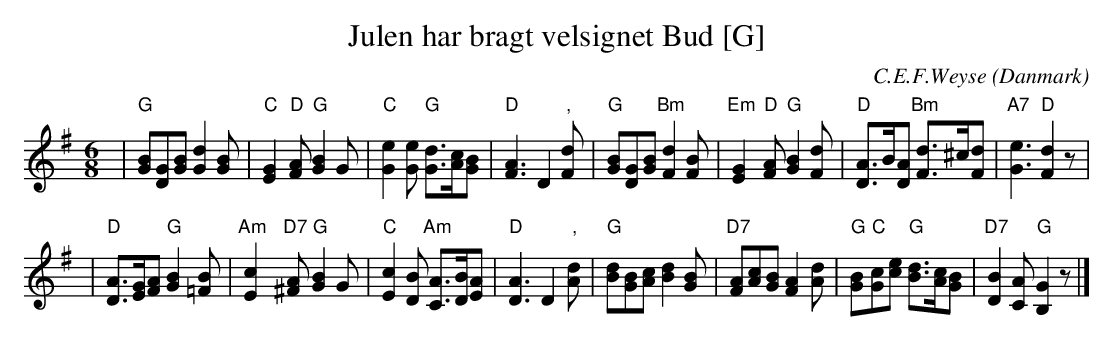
X:1
T: Julen har bragt velsignet Bud [G]
C: C.E.F.Weyse
O: Danmark
M: 6/8
L: 1/8
K: G
| "G"[BG][GD][BG] [d2G2][BG] \
| "C"[G2E2]"D"[AF] "G"[B2G2]G \
| "C"[e2G2][eG] "G"[dG]>[cA][BG] \
| "D"[A3F3] D2 ","[dF] \
| "G"[BG][GD][BG] "Bm"[d2F2][BF] \
| "Em"[G2E2]"D"[AF] "G"[B2G2][dF] \
| "D"[AD]>B[AD] "Bm"[dF]>^c[dF] \
| "A7"[e3G3] "D"[d2F2]z |
| "D"[AD]>[GE][AF] "G"[B2G2][B=F] \
| "Am"[c2E2]"D7"[A^F] "G"[B2G2]G \
| "C"[c2E2][BD] "Am"[AC]>[BD][AE] \
| "D"[A3D3] D2 ","[dA] \
| "G"[dB][BG][cA] [d2B2][BG] \
| "D7"[AF][cA][BG] [A2F2][dA] \
| "G"[BG]"C"[cG][ec] "G"[dB]>[cA][BG] \
| "D7"[B2D2][AC] "G"[G2B,2]z |]
